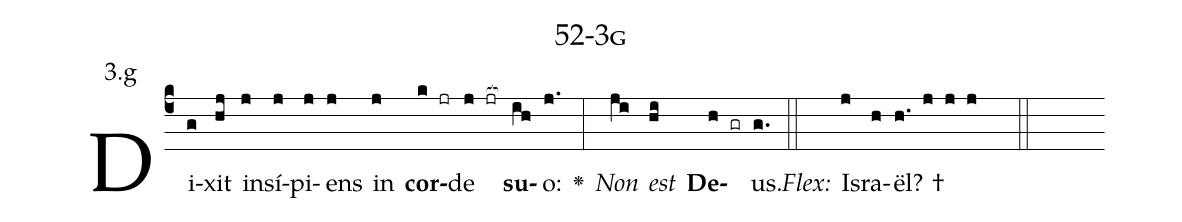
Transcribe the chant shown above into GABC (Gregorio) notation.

name: 52-3g;
annotation: 3.g;
%%
(c4)Di(g)xit(hj) in(j)sí(j)pi(j)ens(j) in(j) <b>cor</b>(k jr)de(j jr[ocb:1{]) <b>su</b>(ih[ocb:0}])o:(j.) <v>\greheightstar</v>(:) <i>Non</i>(ji) <i>est</i>(hi) <b>De</b>(h gr)us.(g.) (::)
<i>Flex:</i>()  Is(j)ra(h)ël? †(h. j j j  ::)

%E(j) u(j) o(ji) u(hi) a(h) e.(g.) (::)
